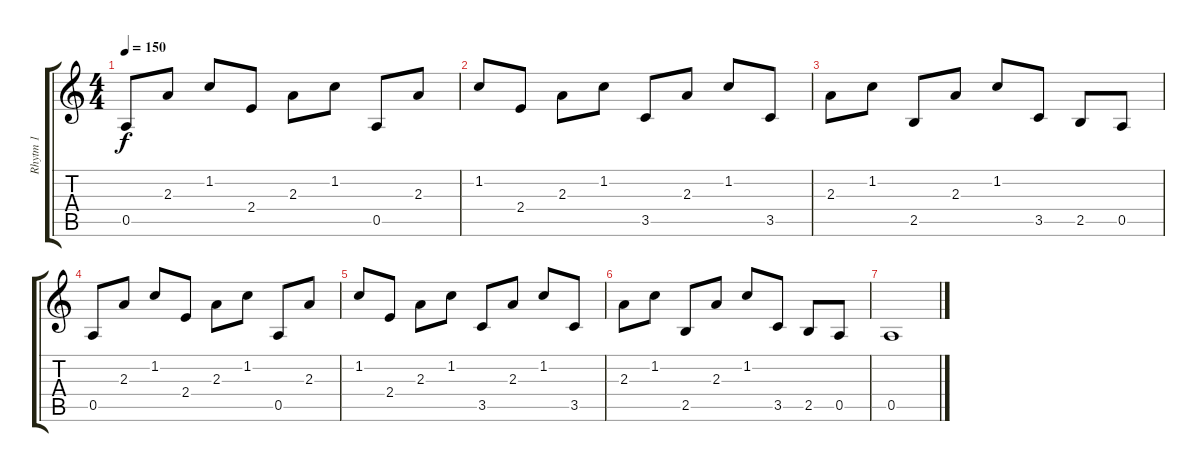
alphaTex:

\track ("Rhytm 1" "Rhytm 1") {instrument acousticguitarnylon}
\staff {score tabs}
\tuning (E4 B3 G3 D3 A2 E2) {hide}
\ts (4 4)
\tempo 150
\clef g2
\ks c
0.5.8{dy f} 2.3.8 1.2.8 2.4.8 2.3.8 1.2.8 0.5.8 2.3.8 |
1.2.8 2.4.8 2.3.8 1.2.8 3.5.8 2.3.8 1.2.8 3.5.8 |
2.3.8 1.2.8 2.5.8 2.3.8 1.2.8 3.5.8 2.5.8 0.5.8 |
0.5.8 2.3.8 1.2.8 2.4.8 2.3.8 1.2.8 0.5.8 2.3.8 |
1.2.8 2.4.8 2.3.8 1.2.8 3.5.8 2.3.8 1.2.8 3.5.8 |
2.3.8 1.2.8 2.5.8 2.3.8 1.2.8 3.5.8 2.5.8 0.5.8 |
0.5.1
